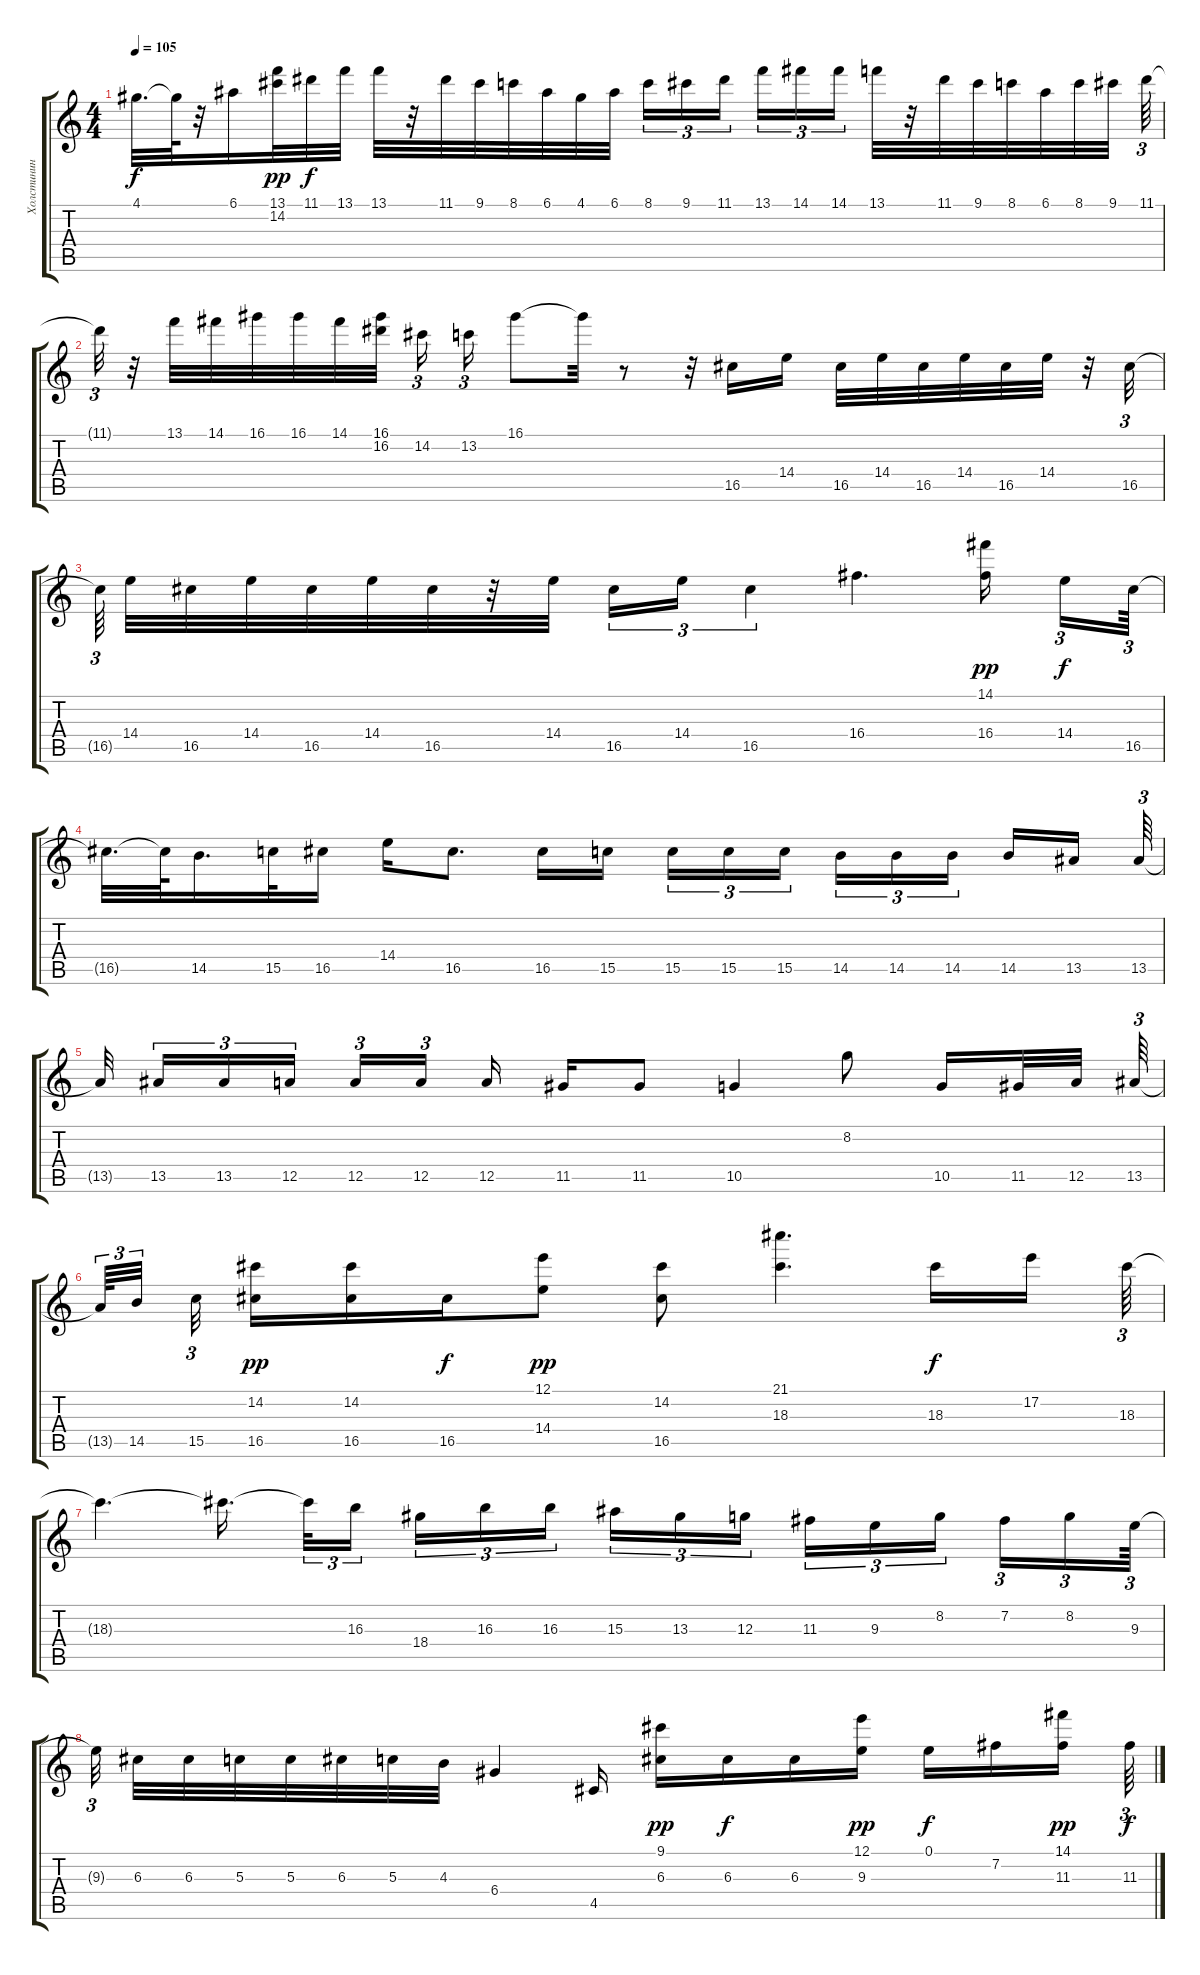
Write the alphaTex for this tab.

\track ("Холстинин" "Холстинин") {instrument distortionguitar}
\staff {score tabs}
\tuning (E4 B3 G3 D3 A2 E2) {hide}
\ts (4 4)
\tempo 105
\clef g2
\ks c
4.1{t}.32{d dy f} 4.1{t}.64 r.32 6.1.16 (13.1 14.2).32{dy pp} 11.1.32{dy f} 13.1.32 13.1.32 r.32 11.1.32 9.1.32 8.1.32 6.1.32 4.1.32 6.1.32 8.1.16{tu (3 2)} 9.1.16{tu (3 2)} 11.1.16{tu (3 2) beam splitsecondary} 13.1.16{tu (3 2)} 14.1.16{tu (3 2)} 14.1.16{tu (3 2)} 13.1.32 r.32 11.1.32 9.1.32 8.1.32 6.1.32 8.1.32 9.1.32 11.1.64{tu (3 2)} |
11.1{t}.32{tu (3 2)} r.32 13.1.32 14.1.32 16.1.32 16.1.32 14.1.32 (16.1 16.2).32{beam splitsecondary} 14.2.16{tu (3 2)} 13.2.16{tu (3 2)} 16.1.8 16.1{t}.32 r.8 r.32 16.5.16 14.4.16 16.5.32 14.4.32 16.5.32 14.4.32 16.5.32 14.4.32 r.32 16.5.32{tu (3 2)} |
16.5{t}.64{tu (3 2) beam splitsecondary} 14.4.32 16.5.32 14.4.32 16.5.32 14.4.32 16.5.32 r.32 14.4.32 16.5.16{tu (3 2)} 14.4.16{tu (3 2)} 16.5.4{tu (3 2)} 16.4.4{d} (14.1 16.4).16{dy pp beam splitsecondary} 14.4.16{tu (3 2) dy f} 16.5.64{tu (3 2)} |
16.5{t}.32{d} 16.5{t}.64 14.5.16{d} 15.5.32 16.5.16 14.4.16 16.5.8{d} 16.5.16 15.5.16{beam splitsecondary} 15.5.16{tu (3 2)} 15.5.16{tu (3 2)} 15.5.16{tu (3 2)} 14.5.16{tu (3 2)} 14.5.16{tu (3 2)} 14.5.16{tu (3 2) beam splitsecondary} 14.5.16 13.5.16 13.5.64{tu (3 2)} |
13.5{t}.32{beam splitsecondary} 13.5.16{tu (3 2)} 13.5.16{tu (3 2)} 12.5.16{tu (3 2) beam splitsecondary} 12.5.16{tu (3 2)} 12.5.16{tu (3 2) beam splitsecondary} 12.5.16 11.5.16 11.5.8 10.5.4 8.2.8 10.5.16 11.5.32 12.5.32{beam splitsecondary} 13.5.64{tu (3 2)} |
13.5{t}.64{tu (3 2)} 14.5.32{tu (3 2) beam splitsecondary} 15.5.32{tu (3 2) beam splitsecondary} (14.2 16.5).16{dy pp} (14.2 16.5).16 16.5.16{dy f} (12.1 14.4).8{dy pp} (14.2 16.5).8 (21.1 18.3).4{d} 18.3.16{dy f} 17.2.16{beam splitsecondary} 18.3.64{tu (3 2)} |
18.3{t}.4{d} 18.3{t}.16{d beam splitsecondary} 18.3{t}.32{tu (3 2)} 16.3.16{tu (3 2)} 18.4.16{tu (3 2)} 16.3.16{tu (3 2)} 16.3.16{tu (3 2) beam splitsecondary} 15.3.16{tu (3 2)} 13.3.16{tu (3 2)} 12.3.16{tu (3 2)} 11.3.16{tu (3 2)} 9.3.16{tu (3 2)} 8.2.16{tu (3 2) beam splitsecondary} 7.2.16{tu (3 2)} 8.2.16{tu (3 2)} 9.3.64{tu (3 2)} |
9.3{t}.32{tu (3 2) beam splitsecondary} 6.3.32 6.3.32 5.3.32 5.3.32 6.3.32 5.3.32 4.3.32 6.4.4 4.5.16 (9.1 6.3).16{dy pp} 6.3.16{dy f} 6.3.16 (12.1 9.3).16{dy pp} 0.1.16{dy f} 7.2.16 (14.1 11.3).16{dy pp beam splitsecondary} 11.3.64{tu (3 2) dy f}
